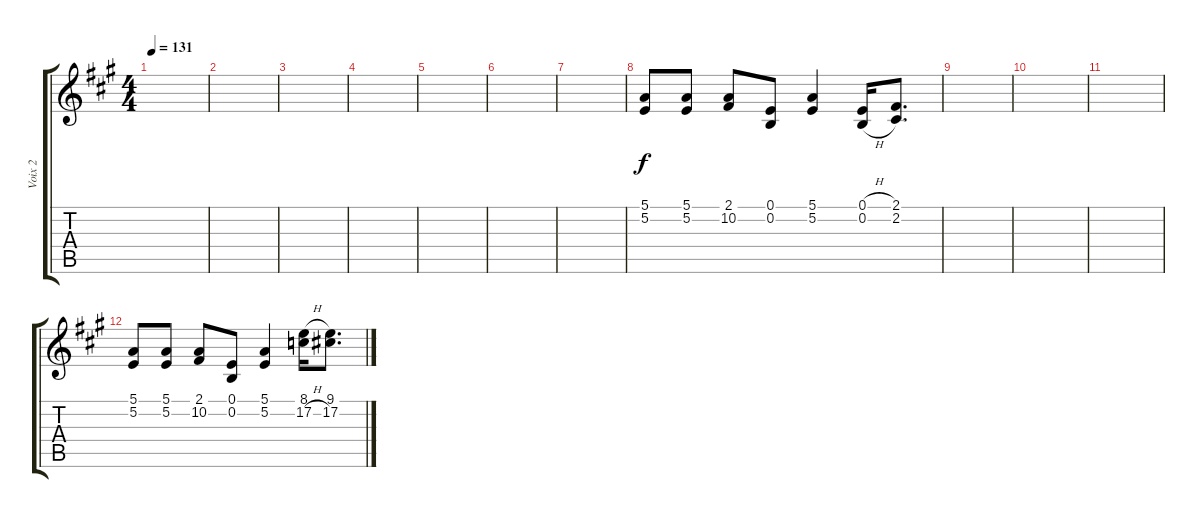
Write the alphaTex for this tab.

\track ("Voix 2" "Voix 2") {instrument pad4choir}
\staff {score tabs}
\tuning (E4 B3 G3 D3 A2 E2) {hide}
\ts (4 4)
\tempo 131
\clef g2
\ks a
|
|
|
|
|
|
|
(5.1 5.2).8 (5.1 5.2).8 (2.1 10.2).8 (0.1 0.2).8 (5.1 5.2).4 (0.1{h} 0.2{h}).16 (2.1 2.2).8{d} |
|
|
|
(5.1 5.2).8 (5.1 5.2).8 (2.1 10.2).8 (0.1 0.2).8 (5.1 5.2).4 (8.1{h} 17.2{h}).16 (9.1 17.2).8{d}
